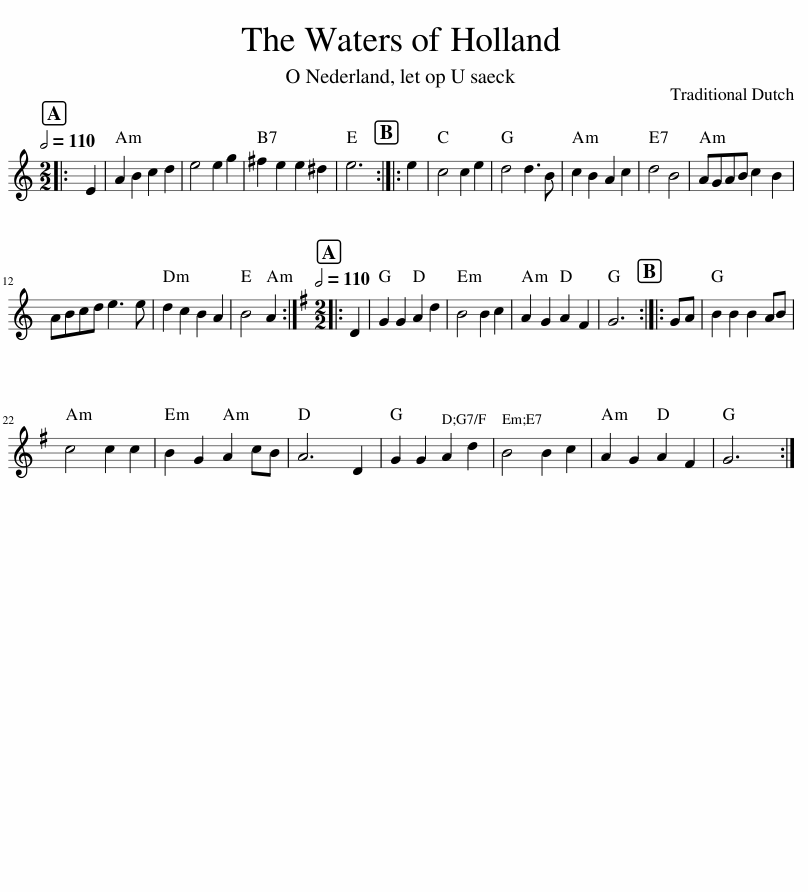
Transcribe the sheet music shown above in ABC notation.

X:1
L:1/8
Q:1/2=110
M:2/2
I:linebreak $
K:C
V:1 treble
V:1
|: E2 | A2 B2 c2 d2 | e4 e2 g2 | ^f2 e2 e2 ^d2 | e6 :: %5
 e2 | c4 c2 e2 | d4 d3 B | c2 B2 A2 c2 | d4 B4 | %10
 AGAB c2 B2 |$ ABcd e3 e | d2 c2 B2 A2 | B4 A2 ::[K:G][M:2/2][Q:1/2=110] D2 | %15
 G2 G2 A2 d2 | B4 B2 c2 | A2 G2 A2 F2 | G6 :: GA | %20
 B2 B2 B2 AB |$ c4 c2 c2 | B2 G2 A2 cB | A6 D2 | G2 G2 A2 d2 | %25
 B4 B2 c2 | A2 G2 A2 F2 | G6 :| %28
